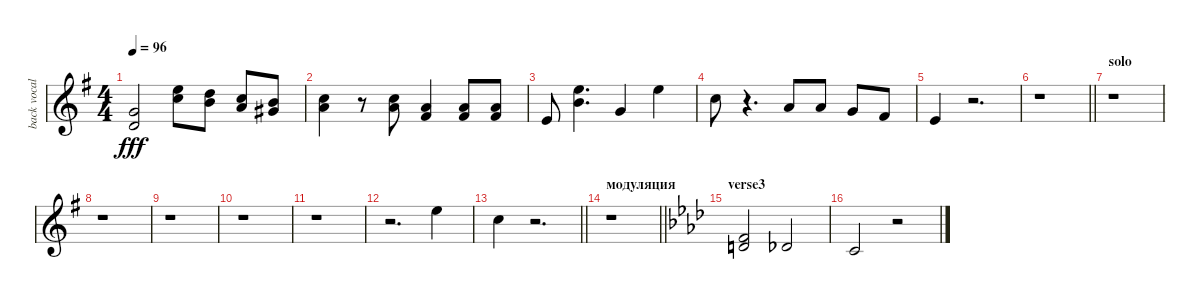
\track ("back vocals" "back vocal") {instrument synthvoice}
\staff {score}
\tuning (E4 B3 G3 D3 A2 E2) {hide}
\ts (4 4)
\tempo 96
\clef g2
\ks eminor
(3.1 3.2).2{dy fff} (12.1 13.2).8 (10.1 12.2).8 (13.2 14.3).8 (12.2 13.3).8 |
(13.2 14.3).4 r.8 (13.2 14.3).8 (10.2 11.3).4 (10.2 11.3).8 (10.2 11.3).8 |
9.3.8 (12.1 12.2).4{d} 12.3.4 12.1.4 |
13.2.8 r.4{d} 14.3.8 14.3.8 12.3.8 11.3.8 |
9.3.4 r.2{d} |
\barLineRight lightlight
r.1 |
\section ("" "solo")
r.1 |
r.1 |
r.1 |
r.1 |
r.1 |
r.2{d} 12.1.4 |
\barLineRight lightlight
13.2.4 r.2{d} |
\section ("" "модуляция")
\barLineRight lightlight
r.1 |
\section ("" "verse3")
\ks fminor
(1.1 3.2).2 2.2.2 |
1.2.2 r.2
